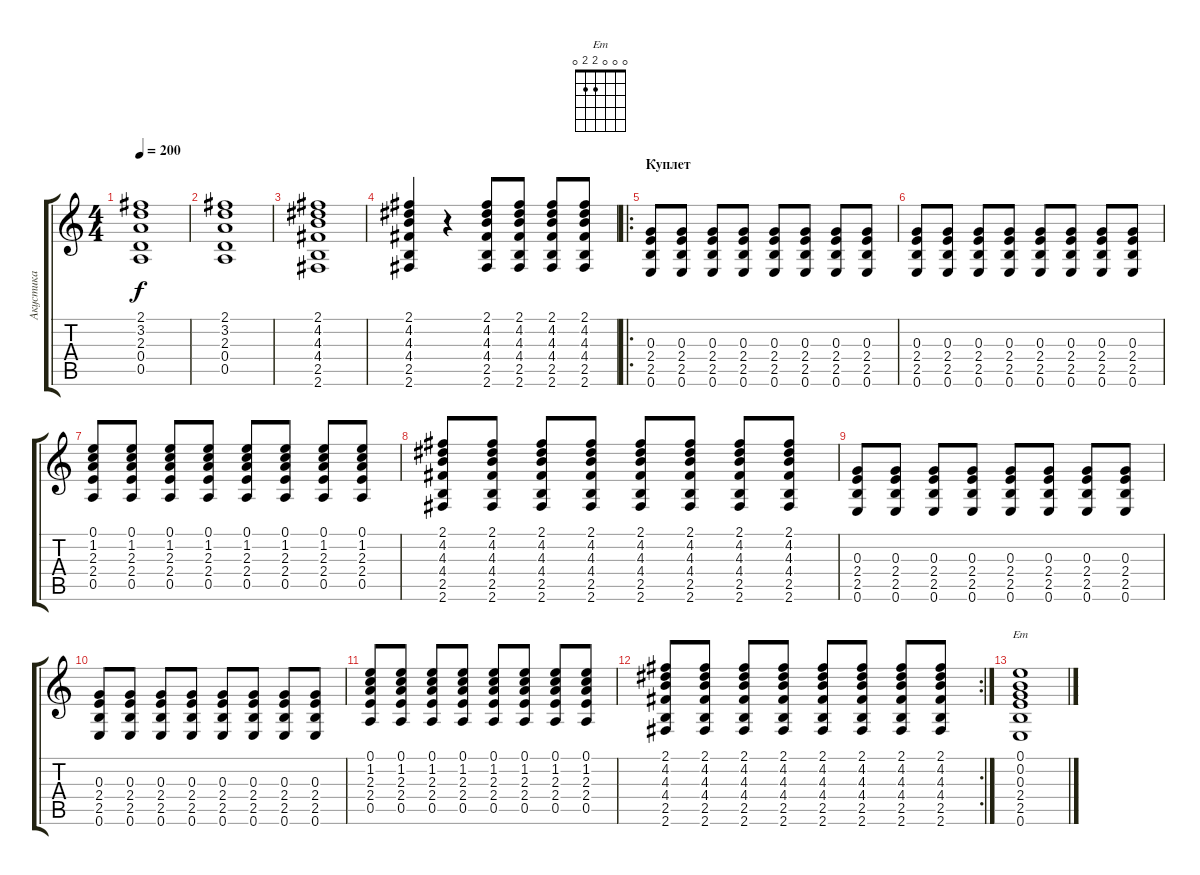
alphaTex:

\track ("Акустика" "Акустика") {instrument acousticguitarnylon}
\staff {score tabs}
\tuning (E4 B3 G3 D3 A2 E2) {hide}
\chord ("Em" 0 0 0 2 2 0)
\ts (4 4)
\tempo 200
\clef g2
\ks c
(2.1 3.2 2.3 0.4 0.5).1{dy f} |
(2.1 3.2 2.3 0.4 0.5).1 |
(2.1 4.2 4.3 4.4 2.5 2.6).1 |
(2.1 4.2 4.3 4.4 2.5 2.6).4 r.4 (2.1 4.2 4.3 4.4 2.5 2.6).8 (2.1 4.2 4.3 4.4 2.5 2.6).8 (2.1 4.2 4.3 4.4 2.5 2.6).8 (2.1 4.2 4.3 4.4 2.5 2.6).8 |
\ro
\section ("" "Куплет")
(0.3 2.4 2.5 0.6).8 (0.3 2.4 2.5 0.6).8 (0.3 2.4 2.5 0.6).8 (0.3 2.4 2.5 0.6).8 (0.3 2.4 2.5 0.6).8 (0.3 2.4 2.5 0.6).8 (0.3 2.4 2.5 0.6).8 (0.3 2.4 2.5 0.6).8 |
(0.3 2.4 2.5 0.6).8 (0.3 2.4 2.5 0.6).8 (0.3 2.4 2.5 0.6).8 (0.3 2.4 2.5 0.6).8 (0.3 2.4 2.5 0.6).8 (0.3 2.4 2.5 0.6).8 (0.3 2.4 2.5 0.6).8 (0.3 2.4 2.5 0.6).8 |
(0.1 1.2 2.3 2.4 0.5).8 (0.1 1.2 2.3 2.4 0.5).8 (0.1 1.2 2.3 2.4 0.5).8 (0.1 1.2 2.3 2.4 0.5).8 (0.1 1.2 2.3 2.4 0.5).8 (0.1 1.2 2.3 2.4 0.5).8 (0.1 1.2 2.3 2.4 0.5).8 (0.1 1.2 2.3 2.4 0.5).8 |
(2.1 4.2 4.3 4.4 2.5 2.6).8 (2.1 4.2 4.3 4.4 2.5 2.6).8 (2.1 4.2 4.3 4.4 2.5 2.6).8 (2.1 4.2 4.3 4.4 2.5 2.6).8 (2.1 4.2 4.3 4.4 2.5 2.6).8 (2.1 4.2 4.3 4.4 2.5 2.6).8 (2.1 4.2 4.3 4.4 2.5 2.6).8 (2.1 4.2 4.3 4.4 2.5 2.6).8 |
(0.3 2.4 2.5 0.6).8 (0.3 2.4 2.5 0.6).8 (0.3 2.4 2.5 0.6).8 (0.3 2.4 2.5 0.6).8 (0.3 2.4 2.5 0.6).8 (0.3 2.4 2.5 0.6).8 (0.3 2.4 2.5 0.6).8 (0.3 2.4 2.5 0.6).8 |
(0.3 2.4 2.5 0.6).8 (0.3 2.4 2.5 0.6).8 (0.3 2.4 2.5 0.6).8 (0.3 2.4 2.5 0.6).8 (0.3 2.4 2.5 0.6).8 (0.3 2.4 2.5 0.6).8 (0.3 2.4 2.5 0.6).8 (0.3 2.4 2.5 0.6).8 |
(0.1 1.2 2.3 2.4 0.5).8 (0.1 1.2 2.3 2.4 0.5).8 (0.1 1.2 2.3 2.4 0.5).8 (0.1 1.2 2.3 2.4 0.5).8 (0.1 1.2 2.3 2.4 0.5).8 (0.1 1.2 2.3 2.4 0.5).8 (0.1 1.2 2.3 2.4 0.5).8 (0.1 1.2 2.3 2.4 0.5).8 |
\rc 2
(2.1 4.2 4.3 4.4 2.5 2.6).8 (2.1 4.2 4.3 4.4 2.5 2.6).8 (2.1 4.2 4.3 4.4 2.5 2.6).8 (2.1 4.2 4.3 4.4 2.5 2.6).8 (2.1 4.2 4.3 4.4 2.5 2.6).8 (2.1 4.2 4.3 4.4 2.5 2.6).8 (2.1 4.2 4.3 4.4 2.5 2.6).8 (2.1 4.2 4.3 4.4 2.5 2.6).8 |
(0.1 0.2 0.3 2.4 2.5 0.6).1{ch "Em"}
